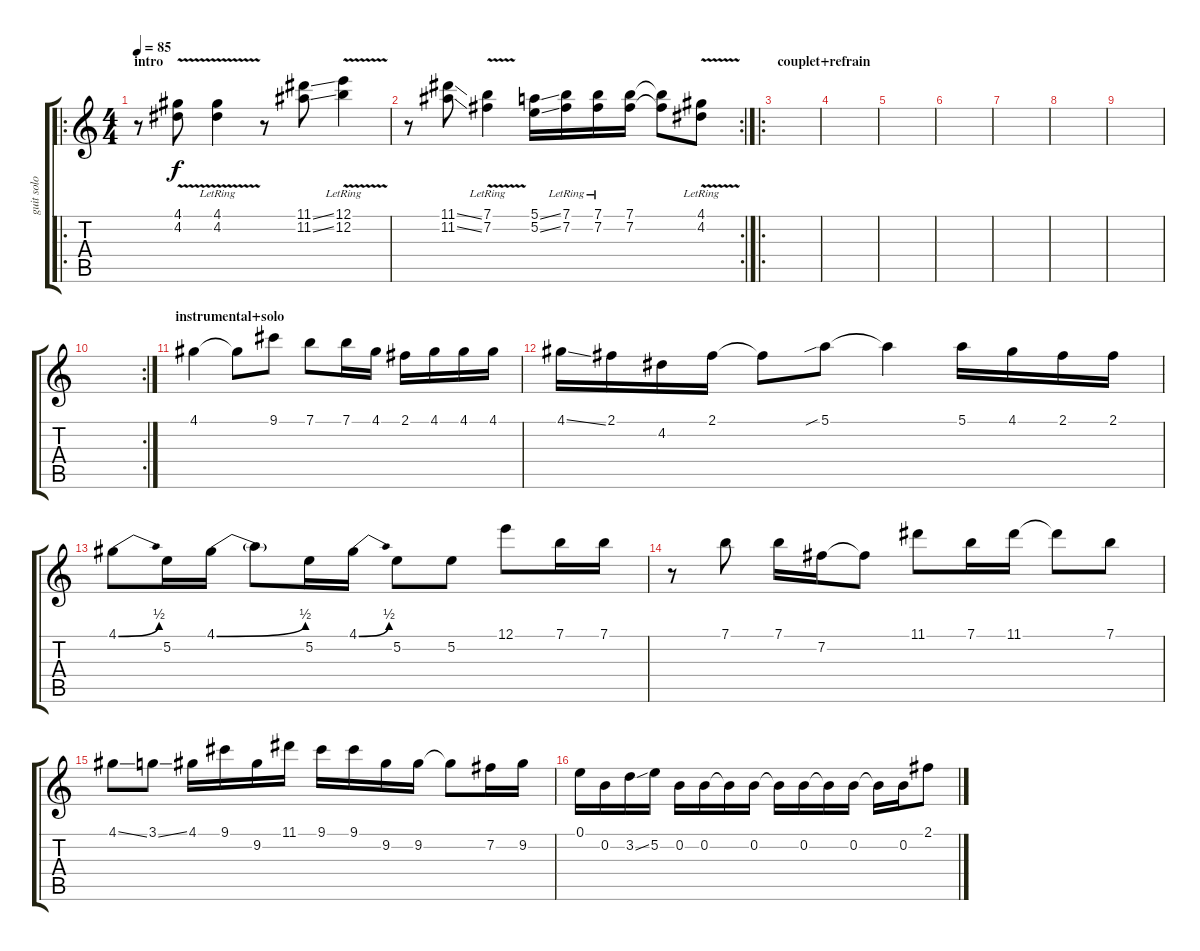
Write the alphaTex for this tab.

\track ("guit solo" "guit solo") {instrument acousticguitarsteel}
\staff {score tabs}
\tuning (E4 B3 G3 D3 A2 E2) {hide}
\ro
\ts (4 4)
\section ("" "intro")
\tempo 85
\clef g2
\ks c
r.8{dy f volume 6 instrument acousticguitarsteel} (4.1{v} 4.2).8 (4.1{v lr} 4.2{v lr}).4 r.8 (11.1{ss} 11.2{ss}).8 (12.1{lr} 12.2{v lr}).4 |
\rc 2
r.8 (11.1{ss} 11.2{ss}).8 (7.1{v lr} 7.2{v lr}).4 (5.1{ss} 5.2{ss}).16 (7.1{lr} 7.2{lr}).16 (7.1{lr} 7.2{lr}).16 (7.1 7.2).16 (7.1{t} 7.2{t}).8 (4.1{v lr} 4.2{v lr}).8 |
\ro
\section ("" "couplet+refrain")
|
|
|
|
|
|
|
\rc 2
|
\section ("" "instrumental+solo")
4.1.4{volume 9} 4.1{t}.8 9.1.8 7.1.8 7.1.16 4.1.16 2.1.16 4.1.16 4.1.16 4.1.16 |
4.1{ss}.16 2.1.16 4.2.16 2.1.16 2.1{t}.8 5.1{sib}.8 5.1{t}.4 5.1.16 4.1.16 2.1.16 2.1.16 |
4.1{be (bend 0 0 60 2)}.8 5.2.16 4.1{be (bend 0 0 60 2)}.16 4.1{t}.8 5.2.16 4.1{be (bend 0 0 60 2)}.16 5.2.8 5.2.8 12.1.8 7.1.16 7.1.16 |
r.8 7.1.8 7.1.16 7.2.16 7.2{t}.8 11.1.8 7.1.16 11.1.16 11.1{t}.8 7.1.8 |
4.1{ss}.8 3.1{ss}.8 4.1.16 9.1.16 9.2.16 11.1.16 9.1.16 9.1.16 9.2.16 9.2.16 9.2{t}.8 7.2.16 9.2.16 |
0.1.16 0.2.16 3.2{ss}.16 5.2.16 0.2.16 0.2.16 0.2{t}.16 0.2.16 0.2{t}.16 0.2.16 0.2{t}.16 0.2.16 0.2{t}.16 0.2.16 2.1.8
